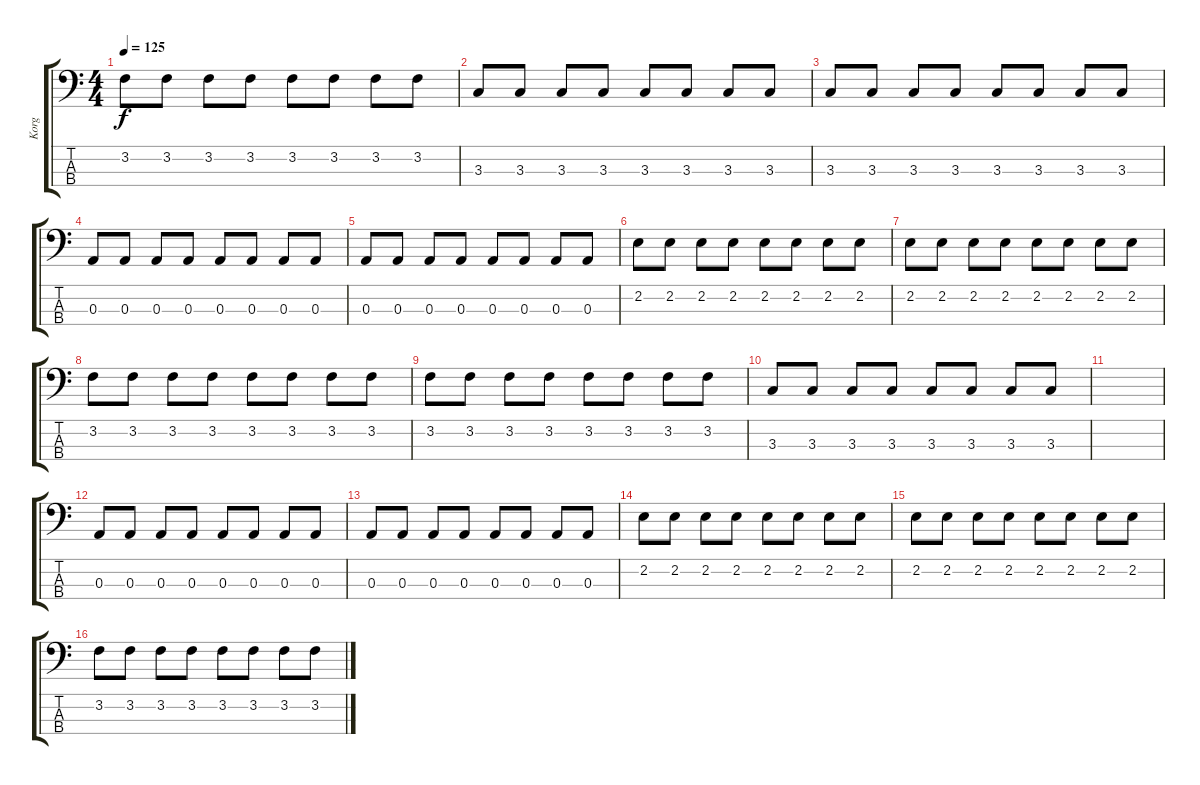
\track ("Korg" "Korg") {instrument synthbass1}
\staff {score tabs}
\tuning (G2 D2 A1 E1) {hide}
\ts (4 4)
\tempo 125
\clef f4
\ks c
3.2.8{dy f} 3.2.8 3.2.8 3.2.8 3.2.8 3.2.8 3.2.8 3.2.8 |
3.3.8 3.3.8 3.3.8 3.3.8 3.3.8 3.3.8 3.3.8 3.3.8 |
3.3.8 3.3.8 3.3.8 3.3.8 3.3.8 3.3.8 3.3.8 3.3.8 |
0.3.8 0.3.8 0.3.8 0.3.8 0.3.8 0.3.8 0.3.8 0.3.8 |
0.3.8 0.3.8 0.3.8 0.3.8 0.3.8 0.3.8 0.3.8 0.3.8 |
2.2.8 2.2.8 2.2.8 2.2.8 2.2.8 2.2.8 2.2.8 2.2.8 |
2.2.8 2.2.8 2.2.8 2.2.8 2.2.8 2.2.8 2.2.8 2.2.8 |
3.2.8 3.2.8 3.2.8 3.2.8 3.2.8 3.2.8 3.2.8 3.2.8 |
3.2.8 3.2.8 3.2.8 3.2.8 3.2.8 3.2.8 3.2.8 3.2.8 |
3.3.8 3.3.8 3.3.8 3.3.8 3.3.8 3.3.8 3.3.8 3.3.8 |
|
0.3.8 0.3.8 0.3.8 0.3.8 0.3.8 0.3.8 0.3.8 0.3.8 |
0.3.8 0.3.8 0.3.8 0.3.8 0.3.8 0.3.8 0.3.8 0.3.8 |
2.2.8 2.2.8 2.2.8 2.2.8 2.2.8 2.2.8 2.2.8 2.2.8 |
2.2.8 2.2.8 2.2.8 2.2.8 2.2.8 2.2.8 2.2.8 2.2.8 |
3.2.8 3.2.8 3.2.8 3.2.8 3.2.8 3.2.8 3.2.8 3.2.8
